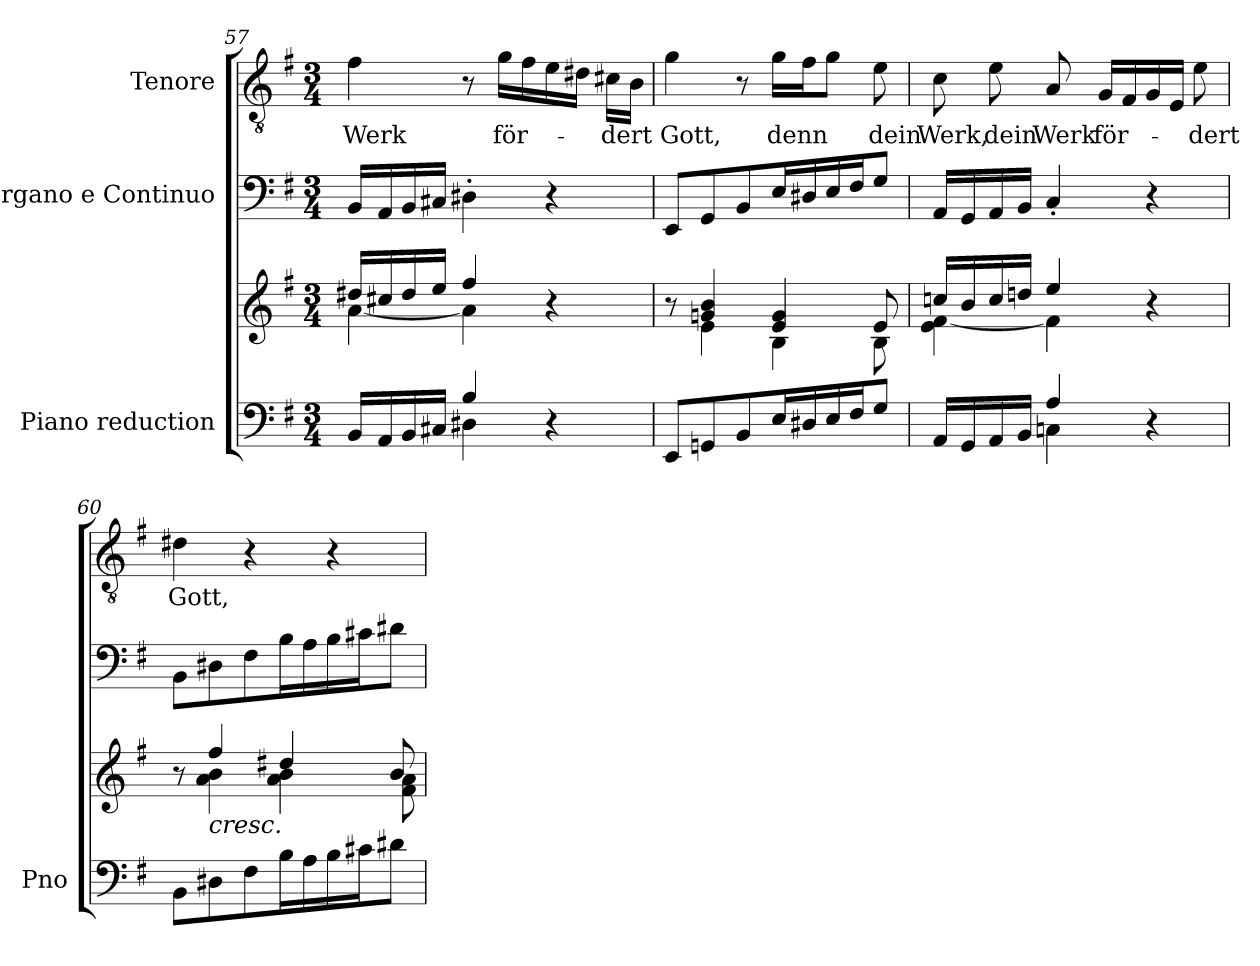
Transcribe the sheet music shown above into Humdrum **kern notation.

**kern	**kern	**kern	**kern	**text
*part3	*part3	*part2	*part1	*part1
*staff4	*staff3	*staff2	*staff1	*staff1
*I"Piano reduction	*	*I"Organo e Continuo	*I"Tenore	*
*I'Pno	*	*	*	*
*clefF4	*clefG2	*clefF4	*clefGv2	*
*k[f#]	*k[f#]	*k[f#]	*k[f#]	*
*M3/4	*M3/4	*M3/4	*M3/4	*
=57	=57	=57	=57	=57
*^	*^	*	*	*
!	!	!	!	!	!	!LO:LY:b
16BB/LL	4ryy	16dd#X/LL	[4a\	16BB/LL	4f#\	Werk
16AA/	.	16cc#X/	.	16AA/	.	.
16BB/	.	16dd#/	.	16BB/	.	.
16C#X/JJ	.	16ee/JJ	.	16C#X/JJ	.	.
4B/	4D#X\	4ff#/	4a\]	4D#X'\	8r	.
!	!	!	!	!	!	!LO:LY:b
.	.	.	.	.	16g\LL	för-
.	.	.	.	.	16f#\	.
4r	4ryy	4r	4ryy	4r	16e\	.
.	.	.	.	.	16d#X\JJ	.
!	!	!	!	!	!	!LO:LY:b
.	.	.	.	.	16c#X\LL	-dert
.	.	.	.	.	16B\JJ	.
*v	*v	*	*	*	*	*
=58	=58	=58	=58	=58	=58
!	!	!	!	!	!LO:LY:b
8EE/L	8r	8ryy	8EE/L	4g\	Gott,
8GGn/	4gn/ 4b/	4e\	8GG/	.	.
8BB/	.	.	8BB/	8r	.
!	!	!	!	!	!LO:LY:b
16E/L	4e/ 4g/	4B\	16E/L	16g\LL	denn
16D#X/	.	.	16D#X/	16f#\J	.
16E/	.	.	16E/	8g\J	.
16F#/J	.	.	16F#/J	.	.
!	!	!	!	!	!LO:LY:b
8G/J	8e/	8B\	8G/J	8e\	dein
=59	=59	=59	=59	=59	=59
*^	*	*	*	*	*
!	!	!	!	!	!	!LO:LY:b
16AA/LL	4ryy	16ccn/LL	4e\ [4f#\	16AA/LL	8c\	Werk,
16GG/	.	16b/	.	16GG/	.	.
!	!	!	!	!	!	!LO:LY:b
16AA/	.	16cc/	.	16AA/	8e\	dein
16BB/JJ	.	16ddn/JJ	.	16BB/JJ	.	.
!	!	!	!	!	!	!LO:LY:b
4A/	4Cn\	4ee/	4f#\]	4C'/	8A/	Werk
!	!	!	!	!	!	!LO:LY:b
.	.	.	.	.	16G/LL	för-
.	.	.	.	.	16F#/	.
4r	4ryy	4r	4ryy	4r	16G/	.
.	.	.	.	.	16E/JJ	.
!	!	!	!	!	!	!LO:LY:b
.	.	.	.	.	8e\	dert
*v	*v	*	*	*	*	*
=60	=60	=60	=60	=60	=60
!	!	!	!	!	!LO:LY:b
8BB\L	8r	8ryy	8BB\L	4d#X\	Gott,
!	!LO:TX:b:i:t=cresc.	!	!	!	!
8D#X\	4ff#/	4a\ 4b\	8D#X\	.	.
8F#\	.	.	8F#\	4r	.
16B\L	4dd#X/	4a\ 4b\	16B\L	.	.
16A\	.	.	16A\	.	.
16B\	.	.	16B\	4r	.
16c#X\J	.	.	16c#X\J	.	.
8d#X\J	8b/	8f#\ 8a\	8d#X\J	.	.
*	*v	*v	*	*	*
=	=	=	=	=
*-	*-	*-	*-	*-
